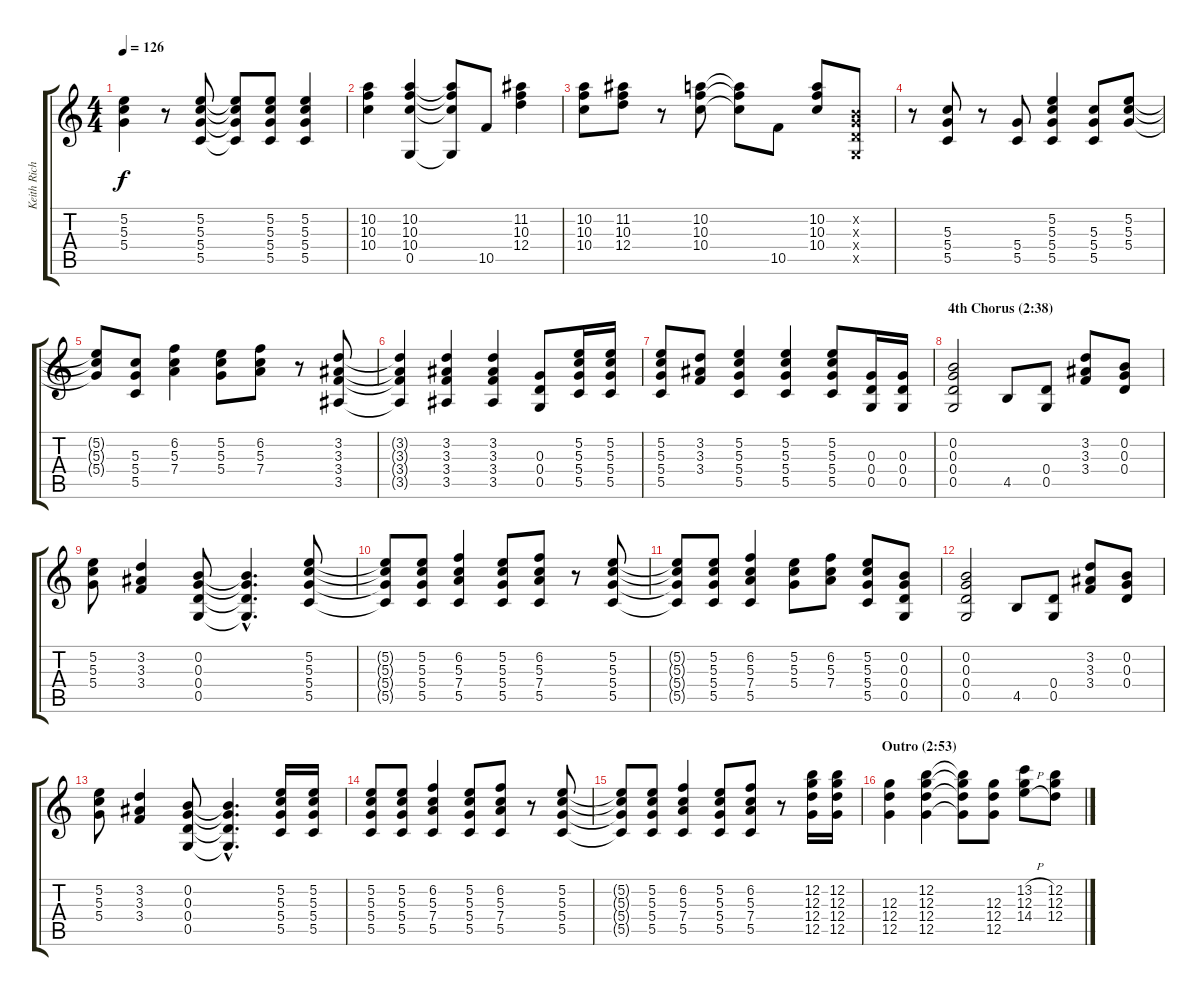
\track ("Keith Richards" "Keith Rich") {instrument distortionguitar}
\staff {score tabs}
\tuning (D4 B3 G3 D3 G2 D2) {hide}
\ts (4 4)
\tempo 126
\clef g2
\ks c
(5.2 5.3 5.4).4{dy f} r.8 (5.2 5.3 5.4 5.5).8 (5.2{t} 5.3{t} 5.4{t} 5.5{t}).8 (5.2 5.3 5.4 5.5).8 (5.2 5.3 5.4 5.5).4 |
(10.2 10.3 10.4).4 (10.2 10.3 10.4 0.5).4 (10.2{t} 10.3{t} 10.4{t} 0.5{t}).8 10.5.8 (11.2 10.3 12.4).4 |
(10.2 10.3 10.4).8 (11.2 10.3 12.4).8 r.8 (10.2 10.3 10.4).8 (10.2{t} 10.3{t} 10.4{t}).8 10.5.8 (10.2 10.3 10.4).8 (0.2{x} 0.3{x} 0.4{x} 0.5{x}).8 |
r.8 (5.3 5.4 5.5).8 r.8 (5.4 5.5).8 (5.2 5.3 5.4 5.5).4 (5.3 5.4 5.5).8 (5.2 5.3 5.4).8 |
(5.2{t} 5.3{t} 5.4{t}).8 (5.3 5.4 5.5).8 (6.2 5.3 7.4).4 (5.2 5.3 5.4).8 (6.2 5.3 7.4).8 r.8 (3.2 3.3 3.4 3.5).8 |
(3.2{t} 3.3{t} 3.4{t} 3.5{t}).4 (3.2 3.3 3.4 3.5).4 (3.2 3.3 3.4 3.5).4 (0.3 0.4 0.5).8 (5.2 5.3 5.4 5.5).16 (5.2 5.3 5.4 5.5).16 |
(5.2 5.3 5.4 5.5).8 (3.2 3.3 3.4).8 (5.2 5.3 5.4 5.5).4 (5.2 5.3 5.4 5.5).4 (5.2 5.3 5.4 5.5).8 (0.3 0.4 0.5).16 (0.3 0.4 0.5).16 |
\section ("" "4th Chorus (2:38)")
(0.2 0.3 0.4 0.5).2 4.5.8 (0.4 0.5).8 (3.2 3.3 3.4).8 (0.2 0.3 0.4).8 |
(5.2 5.3 5.4).8 (3.2 3.3 3.4).4 (0.2 0.3 0.4 0.5).8 (0.2{hac t} 0.3{hac t} 0.4{hac t} 0.5{hac t}).4{d} (5.2 5.3 5.4 5.5).8 |
(5.2{t} 5.3{t} 5.4{t} 5.5{t}).8 (5.2 5.3 5.4 5.5).8 (6.2 5.3 7.4 5.5).4 (5.2 5.3 5.4 5.5).8 (6.2 5.3 7.4 5.5).8 r.8 (5.2 5.3 5.4 5.5).8 |
(5.2{t} 5.3{t} 5.4{t} 5.5{t}).8 (5.2 5.3 5.4 5.5).8 (6.2 5.3 7.4 5.5).4 (5.2 5.3 5.4).8 (6.2 5.3 7.4).8 (5.2 5.3 5.4 5.5).8 (0.2 0.3 0.4 0.5).8 |
(0.2 0.3 0.4 0.5).2 4.5.8 (0.4 0.5).8 (3.2 3.3 3.4).8 (0.2 0.3 0.4).8 |
(5.2 5.3 5.4).8 (3.2 3.3 3.4).4 (0.2 0.3 0.4 0.5).8 (0.2{hac t} 0.3{hac t} 0.4{hac t} 0.5{hac t}).4{d} (5.2 5.3 5.4 5.5).16 (5.2 5.3 5.4 5.5).16 |
(5.2 5.3 5.4 5.5).8 (5.2 5.3 5.4 5.5).8 (6.2 5.3 7.4 5.5).4 (5.2 5.3 5.4 5.5).8 (6.2 5.3 7.4 5.5).8 r.8 (5.2 5.3 5.4 5.5).8 |
(5.2{t} 5.3{t} 5.4{t} 5.5{t}).8 (5.2 5.3 5.4 5.5).8 (6.2 5.3 7.4 5.5).4 (5.2 5.3 5.4 5.5).8 (6.2 5.3 7.4 5.5).8 r.8 (12.2 12.3 12.4 12.5).16 (12.2 12.3 12.4 12.5).16 |
\section ("" "Outro (2:53)")
(12.3 12.4 12.5).4 (12.2 12.3 12.4 12.5).4 (12.2{t} 12.3{t} 12.4{t} 12.5{t}).8 (12.3 12.4 12.5).8 (13.2{h} 12.3{h} 14.4{h}).8 (12.2 12.3 12.4).8
